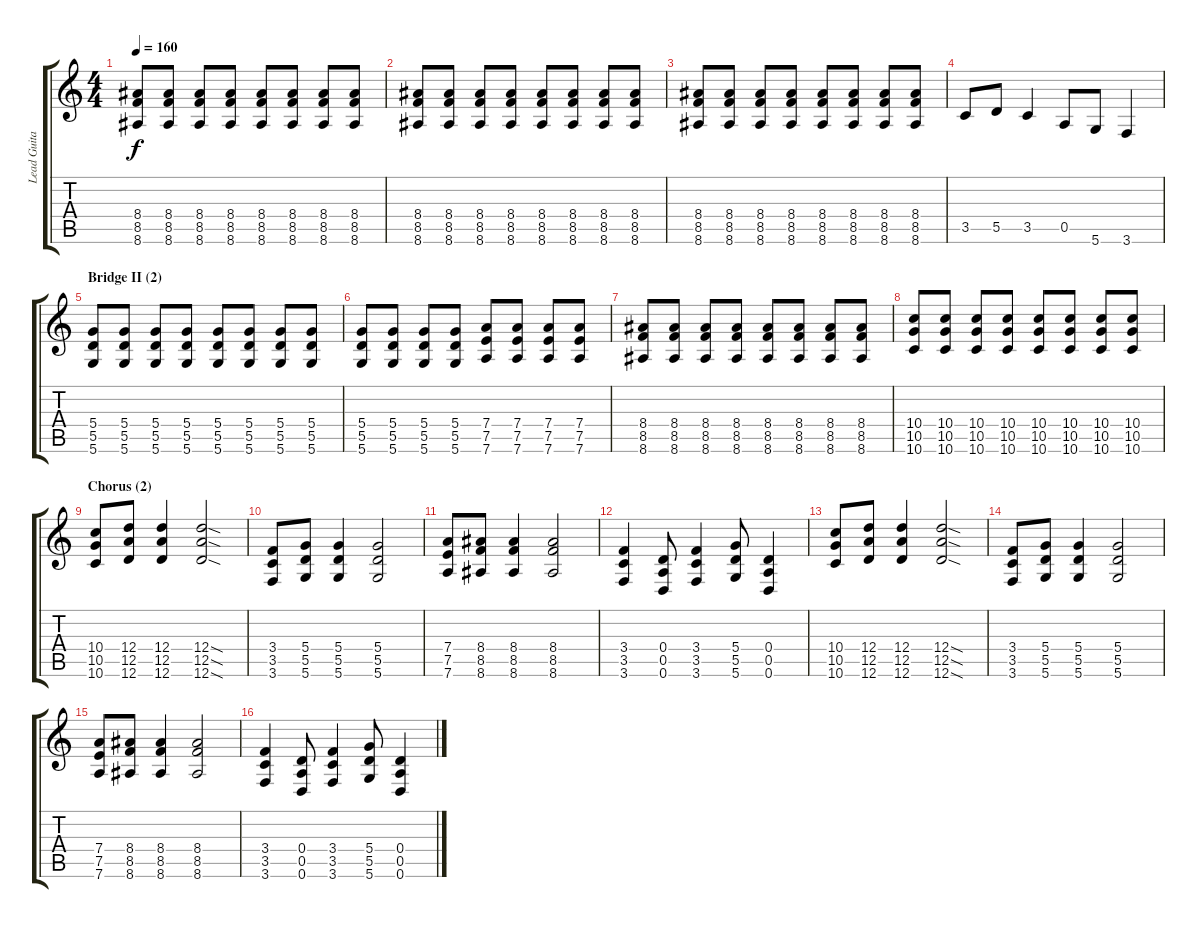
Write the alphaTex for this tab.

\track ("Lead Guitar" "Lead Guita") {instrument distortionguitar}
\staff {score tabs}
\tuning (E4 B3 G3 D3 A2 D2) {hide}
\ts (4 4)
\tempo 160
\clef g2
\ks c
(8.4 8.5 8.6).8{dy f} (8.4 8.5 8.6).8 (8.4 8.5 8.6).8 (8.4 8.5 8.6).8 (8.4 8.5 8.6).8 (8.4 8.5 8.6).8 (8.4 8.5 8.6).8 (8.4 8.5 8.6).8 |
(8.4 8.5 8.6).8 (8.4 8.5 8.6).8 (8.4 8.5 8.6).8 (8.4 8.5 8.6).8 (8.4 8.5 8.6).8 (8.4 8.5 8.6).8 (8.4 8.5 8.6).8 (8.4 8.5 8.6).8 |
(8.4 8.5 8.6).8 (8.4 8.5 8.6).8 (8.4 8.5 8.6).8 (8.4 8.5 8.6).8 (8.4 8.5 8.6).8 (8.4 8.5 8.6).8 (8.4 8.5 8.6).8 (8.4 8.5 8.6).8 |
3.5.8 5.5.8 3.5.4 0.5.8 5.6.8 3.6.4 |
\section ("" "Bridge II (2)")
(5.4 5.5 5.6).8 (5.4 5.5 5.6).8 (5.4 5.5 5.6).8 (5.4 5.5 5.6).8 (5.4 5.5 5.6).8 (5.4 5.5 5.6).8 (5.4 5.5 5.6).8 (5.4 5.5 5.6).8 |
(5.4 5.5 5.6).8 (5.4 5.5 5.6).8 (5.4 5.5 5.6).8 (5.4 5.5 5.6).8 (7.4 7.5 7.6).8 (7.4 7.5 7.6).8 (7.4 7.5 7.6).8 (7.4 7.5 7.6).8 |
(8.4 8.5 8.6).8 (8.4 8.5 8.6).8 (8.4 8.5 8.6).8 (8.4 8.5 8.6).8 (8.4 8.5 8.6).8 (8.4 8.5 8.6).8 (8.4 8.5 8.6).8 (8.4 8.5 8.6).8 |
(10.4 10.5 10.6).8 (10.4 10.5 10.6).8 (10.4 10.5 10.6).8 (10.4 10.5 10.6).8 (10.4 10.5 10.6).8 (10.4 10.5 10.6).8 (10.4 10.5 10.6).8 (10.4 10.5 10.6).8 |
\section ("" "Chorus (2)")
(10.4 10.5 10.6).8 (12.4 12.5 12.6).8 (12.4 12.5 12.6).4 (12.4{sod} 12.5{sod} 12.6{sod}).2 |
(3.4 3.5 3.6).8 (5.4 5.5 5.6).8 (5.4 5.5 5.6).4 (5.4 5.5 5.6).2 |
(7.4 7.5 7.6).8 (8.4 8.5 8.6).8 (8.4 8.5 8.6).4 (8.4 8.5 8.6).2 |
(3.4 3.5 3.6).4 (0.4 0.5 0.6).8 (3.4 3.5 3.6).4 (5.4 5.5 5.6).8 (0.4 0.5 0.6).4 |
(10.4 10.5 10.6).8 (12.4 12.5 12.6).8 (12.4 12.5 12.6).4 (12.4{sod} 12.5{sod} 12.6{sod}).2 |
(3.4 3.5 3.6).8 (5.4 5.5 5.6).8 (5.4 5.5 5.6).4 (5.4 5.5 5.6).2 |
(7.4 7.5 7.6).8 (8.4 8.5 8.6).8 (8.4 8.5 8.6).4 (8.4 8.5 8.6).2 |
(3.4 3.5 3.6).4 (0.4 0.5 0.6).8 (3.4 3.5 3.6).4 (5.4 5.5 5.6).8 (0.4 0.5 0.6).4
